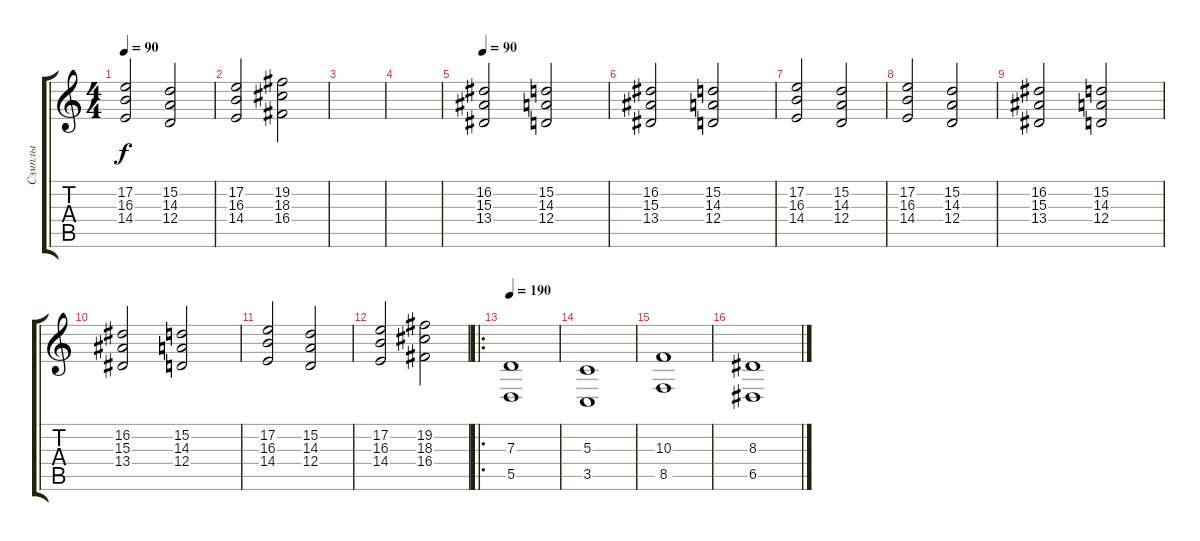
\track ("Сэмплы" "Сэмплы") {instrument stringensemble2}
\staff {score tabs}
\tuning (E4 B3 G3 D3 A2 E2) {hide}
\ts (4 4)
\tempo 90
\clef g2
\ks c
(17.2 16.3 14.4).2{dy f} (15.2 14.3 12.4).2 |
(17.2 16.3 14.4).2 (19.2 18.3 16.4).2 |
|
|
\tempo 90
(16.2 15.3 13.4).2{instrument pad4choir} (15.2 14.3 12.4).2 |
(16.2 15.3 13.4).2 (15.2 14.3 12.4).2 |
(17.2 16.3 14.4).2 (15.2 14.3 12.4).2 |
(17.2 16.3 14.4).2 (15.2 14.3 12.4).2 |
(16.2 15.3 13.4).2{instrument pad4choir} (15.2 14.3 12.4).2 |
(16.2 15.3 13.4).2 (15.2 14.3 12.4).2 |
(17.2 16.3 14.4).2 (15.2 14.3 12.4).2 |
(17.2 16.3 14.4).2 (19.2 18.3 16.4).2 |
\ro
\tempo 190
(7.3 5.5).1{volume 16 instrument pad4choir} |
(5.3 3.5).1 |
(10.3 8.5).1 |
(8.3 6.5).1
